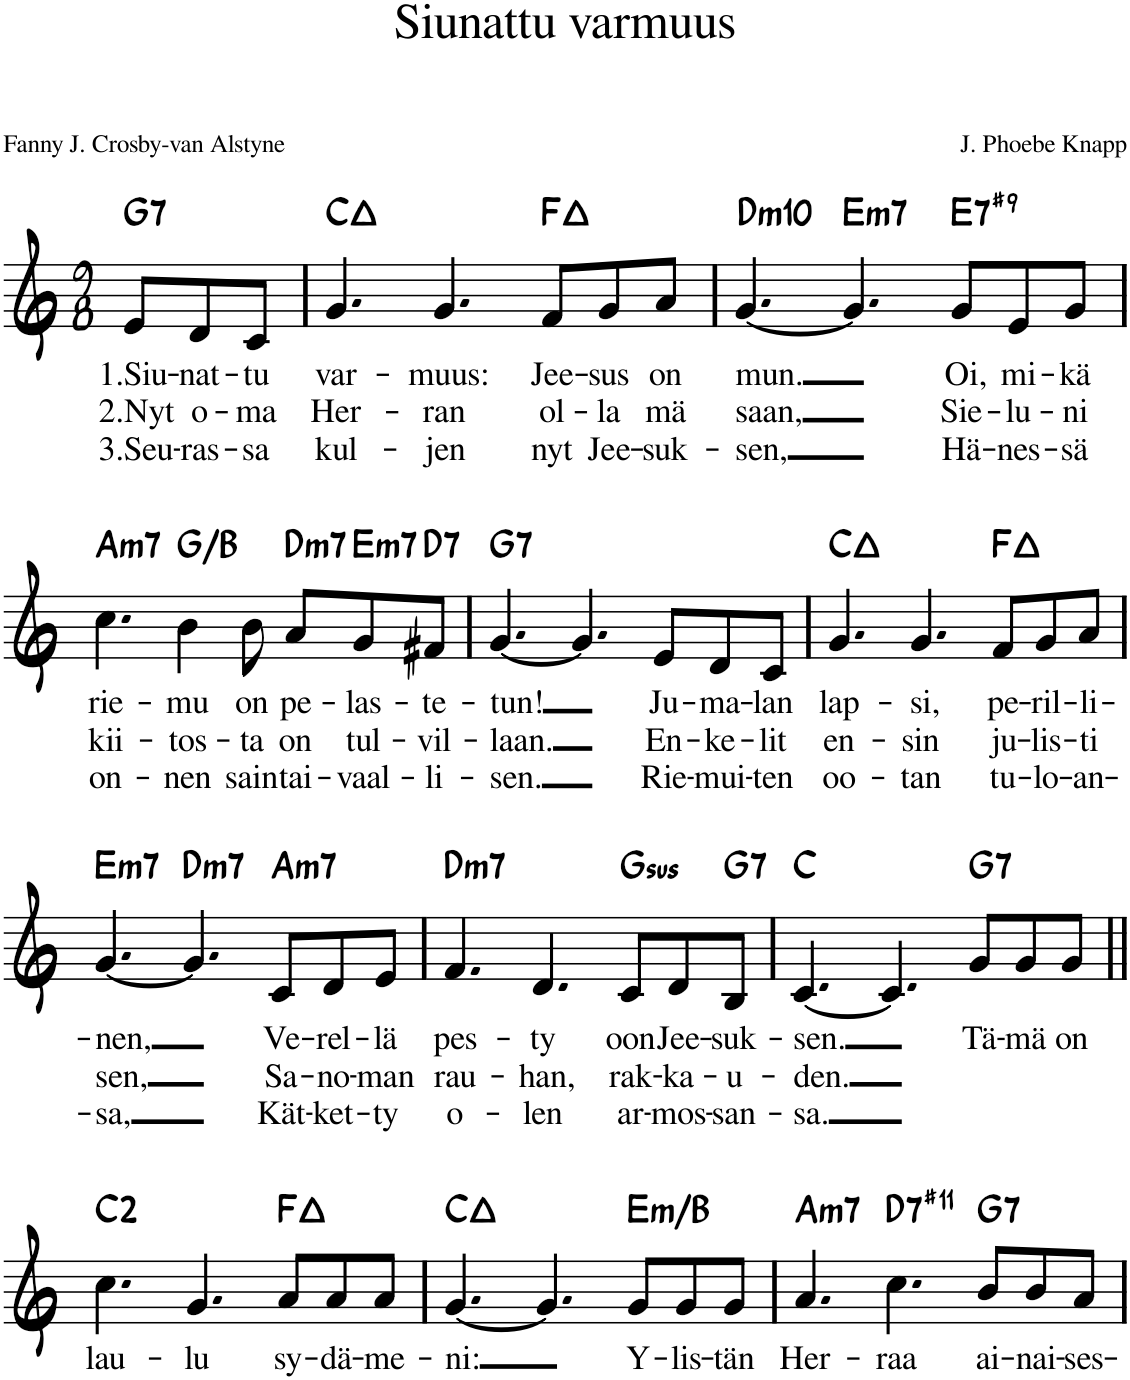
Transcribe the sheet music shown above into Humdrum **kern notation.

**kern	**text	**text	**text	**harte
*part1	*part1	*part1	*part1	*part1
*staff1	*staff1	*staff1	*staff1	*
*I"Piano	*	*	*	*
*I'Pno.	*	*	*	*
*clefG2	*	*	*	*
*k[]	*	*	*	*
*M9/8	*	*	*	*
=	=	=	=	=
!	!LO:LY:b	!LO:LY:b	!LO:LY:b	!LO:H:kt=7
8e/L	1.Siu-	2.Nyt	3.Seu-	G:7
!	!LO:LY:b	!LO:LY:b	!LO:LY:b	!
8d/	-nat-	o-	-ras-	.
!	!LO:LY:b	!LO:LY:b	!LO:LY:b	!
8c/J	-tu	-ma	-sa	.
=1	=1	=1	=1	=1
!	!LO:LY:b	!LO:LY:b	!LO:LY:b	!
4.g/	var-	Her-	kul-	C:maj
!	!LO:LY:b	!LO:LY:b	!LO:LY:b	!
4.g/	-muus:	-ran	-jen	.
!	!LO:LY:b	!LO:LY:b	!LO:LY:b	!
8f/L	Jee-	ol-	nyt	F:maj
!	!LO:LY:b	!LO:LY:b	!LO:LY:b	!
8g/	-sus	-la	Jee-	.
!	!LO:LY:b	!LO:LY:b	!LO:LY:b	!
8a/J	on	mä	-suk-	.
=2	=2	=2	=2	=2
!	!LO:LY:b	!LO:LY:b	!LO:LY:b	!LO:H:kt=m10
[4.g/	mun.	saan,	-sen,	D:min
!	!	!	!	!LO:H:kt=m7
4.g/]	.	.	.	E:min7
!	!LO:LY:b	!LO:LY:b	!LO:LY:b	!LO:H:kt=7
8g/L	Oi,	Sie-	Hä-	E:7(#9)
!	!LO:LY:b	!LO:LY:b	!LO:LY:b	!
8e/	mi-	-lu-	-nes-	.
!	!LO:LY:b	!LO:LY:b	!LO:LY:b	!
8g/J	-kä	-ni	-sä	.
!!LO:LB:g=z
=3	=3	=3	=3	=3
!	!LO:LY:b	!LO:LY:b	!LO:LY:b	!LO:H:kt=m7
4.cc\	rie-	kii-	on-	A:min7
!	!LO:LY:b	!LO:LY:b	!LO:LY:b	!
4b\	-mu	-tos-	-nen	G:maj/3
!	!LO:LY:b	!LO:LY:b	!LO:LY:b	!
8b\	on	-ta	sain	.
!	!LO:LY:b	!LO:LY:b	!LO:LY:b	!LO:H:kt=m7
8a/L	pe-	on	tai-	D:min7
!	!LO:LY:b	!LO:LY:b	!LO:LY:b	!LO:H:kt=m7
8g/	-las-	tul-	-vaal-	E:min7
!	!LO:LY:b	!LO:LY:b	!LO:LY:b	!LO:H:kt=7
8f#X/J	-te-	-vil-	-li-	D:7
=4	=4	=4	=4	=4
!	!LO:LY:b	!LO:LY:b	!LO:LY:b	!LO:H:kt=7
[4.g/	-tun!	-laan.	-sen.	G:7
4.g/]	.	.	.	.
!	!LO:LY:b	!LO:LY:b	!LO:LY:b	!
8e/L	Ju-	En-	Rie-	.
!	!LO:LY:b	!LO:LY:b	!LO:LY:b	!
8d/	-ma-	-ke-	-mui-	.
!	!LO:LY:b	!LO:LY:b	!LO:LY:b	!
8c/J	-lan	-lit	-ten	.
=5	=5	=5	=5	=5
!	!LO:LY:b	!LO:LY:b	!LO:LY:b	!
4.g/	lap-	en-	oo-	C:maj
!	!LO:LY:b	!LO:LY:b	!LO:LY:b	!
4.g/	-si,	-sin	-tan	.
!	!LO:LY:b	!LO:LY:b	!LO:LY:b	!
8f/L	pe-	ju-	tu-	F:maj
!	!LO:LY:b	!LO:LY:b	!LO:LY:b	!
8g/	-ril-	-lis-	-lo-	.
!	!LO:LY:b	!LO:LY:b	!LO:LY:b	!
8a/J	-li-	-ti	-an-	.
!!LO:LB:g=z
=6	=6	=6	=6	=6
!	!LO:LY:b	!LO:LY:b	!LO:LY:b	!LO:H:kt=m7
[4.g/	-nen,	sen,	-sa,	E:min7
!	!	!	!	!LO:H:kt=m7
4.g/]	.	.	.	D:min7
!	!LO:LY:b	!LO:LY:b	!LO:LY:b	!LO:H:kt=m7
8c/L	Ve-	Sa-	Kät-	A:min7
!	!LO:LY:b	!LO:LY:b	!LO:LY:b	!
8d/	-rel-	-no-	-ket-	.
!	!LO:LY:b	!LO:LY:b	!LO:LY:b	!
8e/J	-lä	-man	-ty	.
=7	=7	=7	=7	=7
!	!LO:LY:b	!LO:LY:b	!LO:LY:b	!LO:H:kt=m7
4.f/	pes-	rau-	o-	D:min7
!	!LO:LY:b	!LO:LY:b	!LO:LY:b	!
4.d/	-ty	-han,	-len	.
!	!LO:LY:b	!LO:LY:b	!LO:LY:b	!LO:H:kt=sus
8c/L	oon	rak-	ar-	G:sus4
!	!LO:LY:b	!LO:LY:b	!LO:LY:b	!
8d/	Jee-	-ka-	-mos-	.
!	!LO:LY:b	!LO:LY:b	!LO:LY:b	!LO:H:kt=7
8B/J	-suk-	-u-	-san-	G:7
=8	=8	=8	=8	=8
!	!LO:LY:b	!LO:LY:b	!LO:LY:b	!
[4.c/	-sen.	-den.	-sa.	C:maj
4.c/]	.	.	.	.
!	!LO:LY:b	!	!	!LO:H:kt=7
8g/L	Tä-	.	.	G:7
!	!LO:LY:b	!	!	!
8g/	-mä	.	.	.
!	!LO:LY:b	!	!	!
8g/J	on	.	.	.
!!LO:LB:g=z
=9||	=9||	=9||	=9||	=9||
!	!LO:LY:b	!	!	!
4.cc\	lau-	.	.	C:maj(2)
!	!LO:LY:b	!	!	!
4.g/	-lu	.	.	.
!	!LO:LY:b	!	!	!
8a/L	sy-	.	.	F:maj
!	!LO:LY:b	!	!	!
8a/	-dä-	.	.	.
!	!LO:LY:b	!	!	!
8a/J	-me-	.	.	.
=10	=10	=10	=10	=10
!	!LO:LY:b	!	!	!
[4.g/	-ni:	.	.	C:maj
4.g/]	.	.	.	.
!	!LO:LY:b	!	!	!LO:H:kt=m
8g/L	Y-	.	.	E:min/5
!	!LO:LY:b	!	!	!
8g/	-lis-	.	.	.
!	!LO:LY:b	!	!	!
8g/J	-tän	.	.	.
=11	=11	=11	=11	=11
!	!LO:LY:b	!	!	!LO:H:kt=m7
4.a/	Her-	.	.	A:min7
!	!LO:LY:b	!	!	!LO:H:kt=7
4.cc\	-raa	.	.	D:7(#11)
!	!LO:LY:b	!	!	!LO:H:kt=7
8b/L	ai-	.	.	G:7
!	!LO:LY:b	!	!	!
8b/	-nai-	.	.	.
!	!LO:LY:b	!	!	!
8a/J	-ses-	.	.	.
=	=	=	=	=
*-	*-	*-	*-	*-
